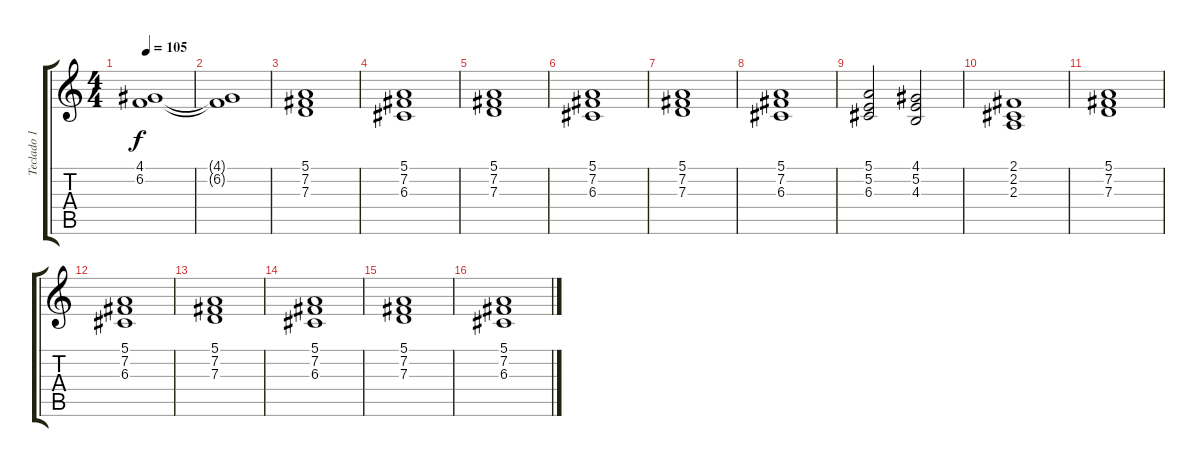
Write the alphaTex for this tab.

\track ("Teclado 1" "Teclado 1") {instrument lead2sawtooth}
\staff {score tabs}
\tuning (E4 B3 G3 D3 A2 E2) {hide}
\ts (4 4)
\tempo 105
\clef g2
\ks c
(4.1 6.2).1{dy f volume 7} |
(4.1{t} 6.2{t}).1 |
(5.1 7.2 7.3).1 |
(5.1 7.2 6.3).1 |
(5.1 7.2 7.3).1 |
(5.1 7.2 6.3).1 |
(5.1 7.2 7.3).1 |
(5.1 7.2 6.3).1 |
(5.1 5.2 6.3).2 (4.1 5.2 4.3).2 |
(2.1 2.2 2.3).1 |
(5.1 7.2 7.3).1 |
(5.1 7.2 6.3).1 |
(5.1 7.2 7.3).1 |
(5.1 7.2 6.3).1 |
(5.1 7.2 7.3).1 |
(5.1 7.2 6.3).1
